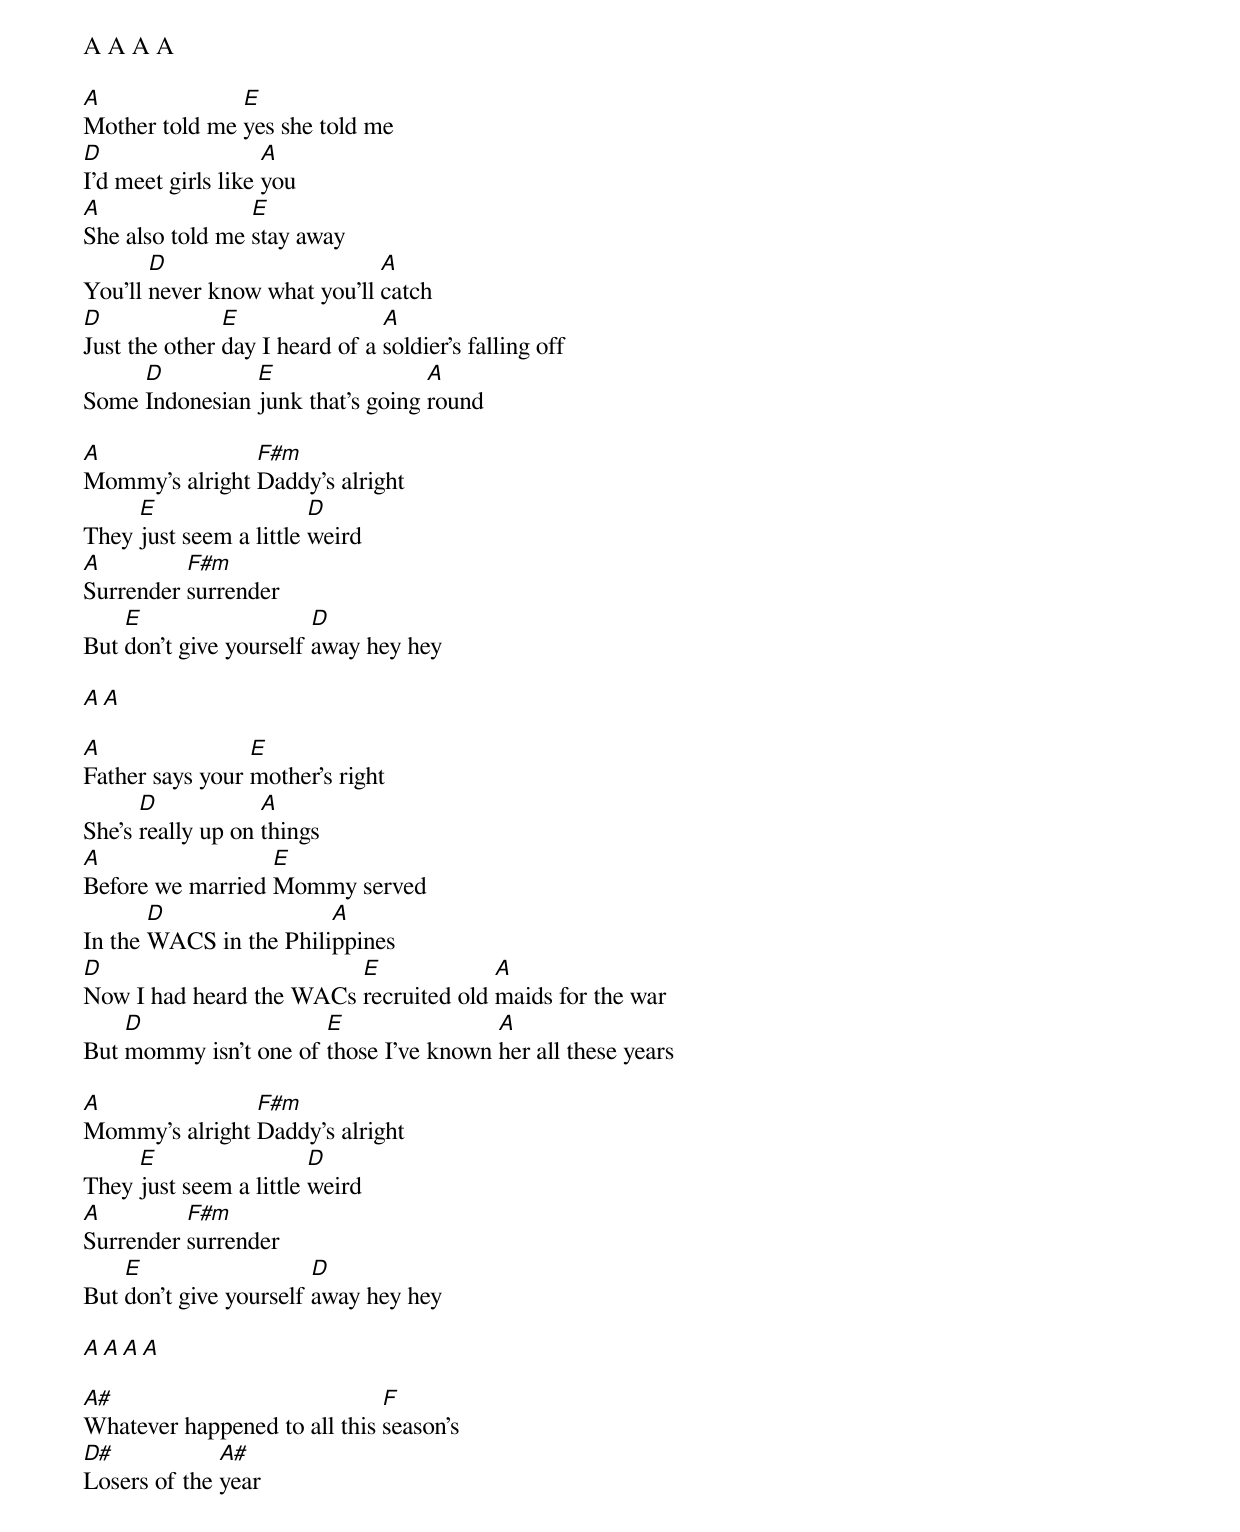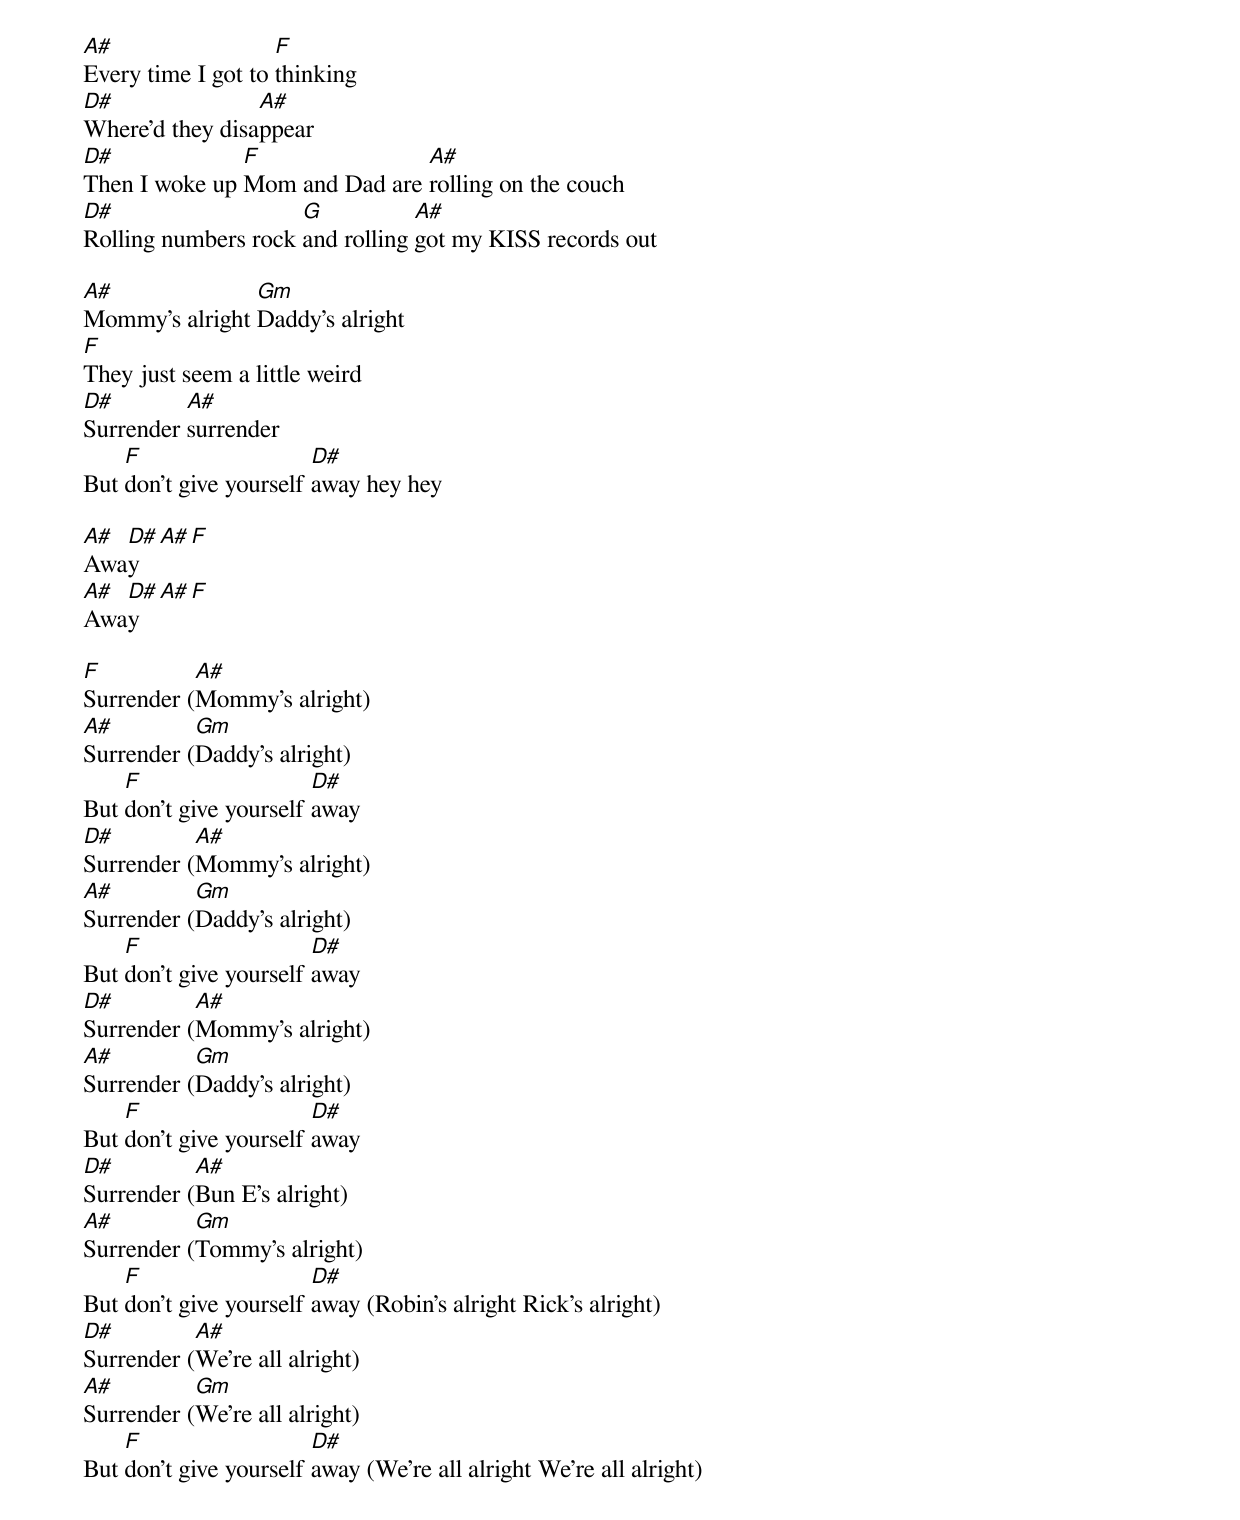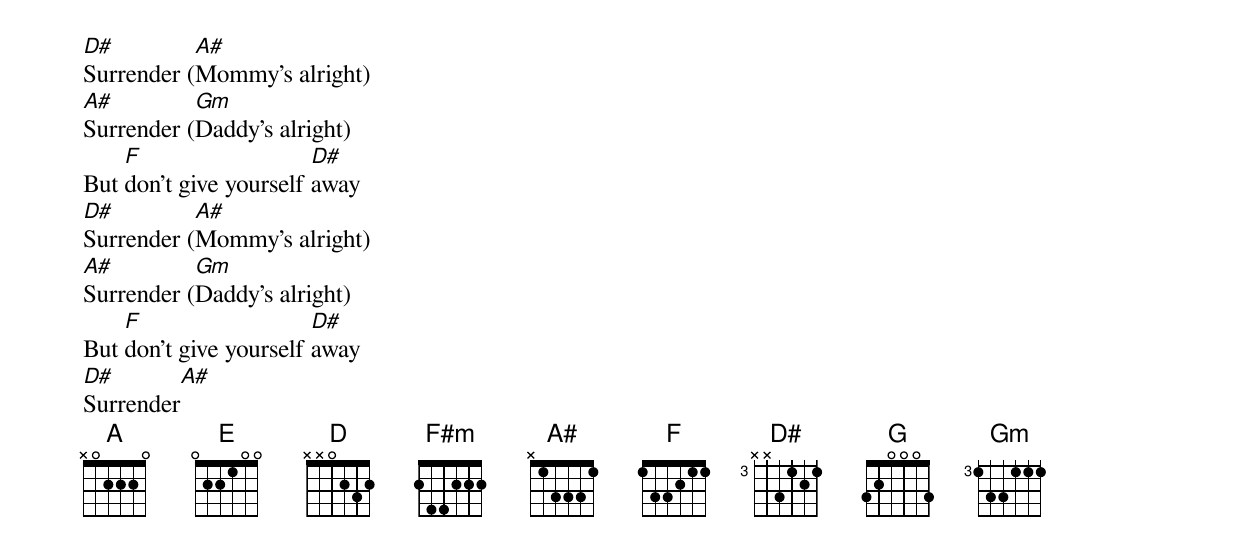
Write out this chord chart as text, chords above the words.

A A A A

A              E
Mother told me yes she told me
D                   A
I'd meet girls like you
A                E
She also told me stay away
       D                      A
You'll never know what you'll catch
D              E                A
Just the other day I heard of a soldier's falling off
     D          E                 A
Some Indonesian junk that's going round

A               F#m
Mommy's alright Daddy's alright
     E                  D
They just seem a little weird
A         F#m
Surrender surrender
    E                   D
But don't give yourself away hey hey

A A

A                E
Father says your mother's right
      D            A
She's really up on things
A                 E
Before we married Mommy served
       D                A
In the WACS in the Philippines
D                        E             A
Now I had heard the WACs recruited old maids for the war
    D                  E                A
But mommy isn't one of those I've known her all these years

A               F#m
Mommy's alright Daddy's alright
     E                  D
They just seem a little weird
A         F#m
Surrender surrender
    E                   D
But don't give yourself away hey hey

A A A A

A#                            F
Whatever happened to all this season's
D#            A#
Losers of the year
A#                  F
Every time I got to thinking
D#               A#
Where'd they disappear
D#             F               A#
Then I woke up Mom and Dad are rolling on the couch
D#                   G           A#
Rolling numbers rock and rolling got my KISS records out

A#              Gm
Mommy's alright Daddy's alright
F
They just seem a little weird
D#        A#
Surrender surrender
    F                   D#
But don't give yourself away hey hey

A# D# A# F
Away
A# D# A# F
Away

F          A#
Surrender (Mommy's alright)
A#         Gm
Surrender (Daddy's alright)
    F                   D#
But don't give yourself away
D#         A#
Surrender (Mommy's alright)
A#         Gm
Surrender (Daddy's alright)
    F                   D#
But don't give yourself away
D#         A#
Surrender (Mommy's alright)
A#         Gm
Surrender (Daddy's alright)
    F                   D#
But don't give yourself away
D#         A#
Surrender (Bun E's alright)
A#         Gm
Surrender (Tommy's alright)
    F                   D#
But don't give yourself away (Robin's alright Rick's alright)
D#         A#
Surrender (We're all alright)
A#         Gm
Surrender (We're all alright)
    F                   D#
But don't give yourself away (We're all alright We're all alright)
D#         A#
Surrender (Mommy's alright)
A#         Gm
Surrender (Daddy's alright)
    F                   D#
But don't give yourself away
D#         A#
Surrender (Mommy's alright)
A#         Gm
Surrender (Daddy's alright)
    F                   D#
But don't give yourself away
D#         A#
Surrender
